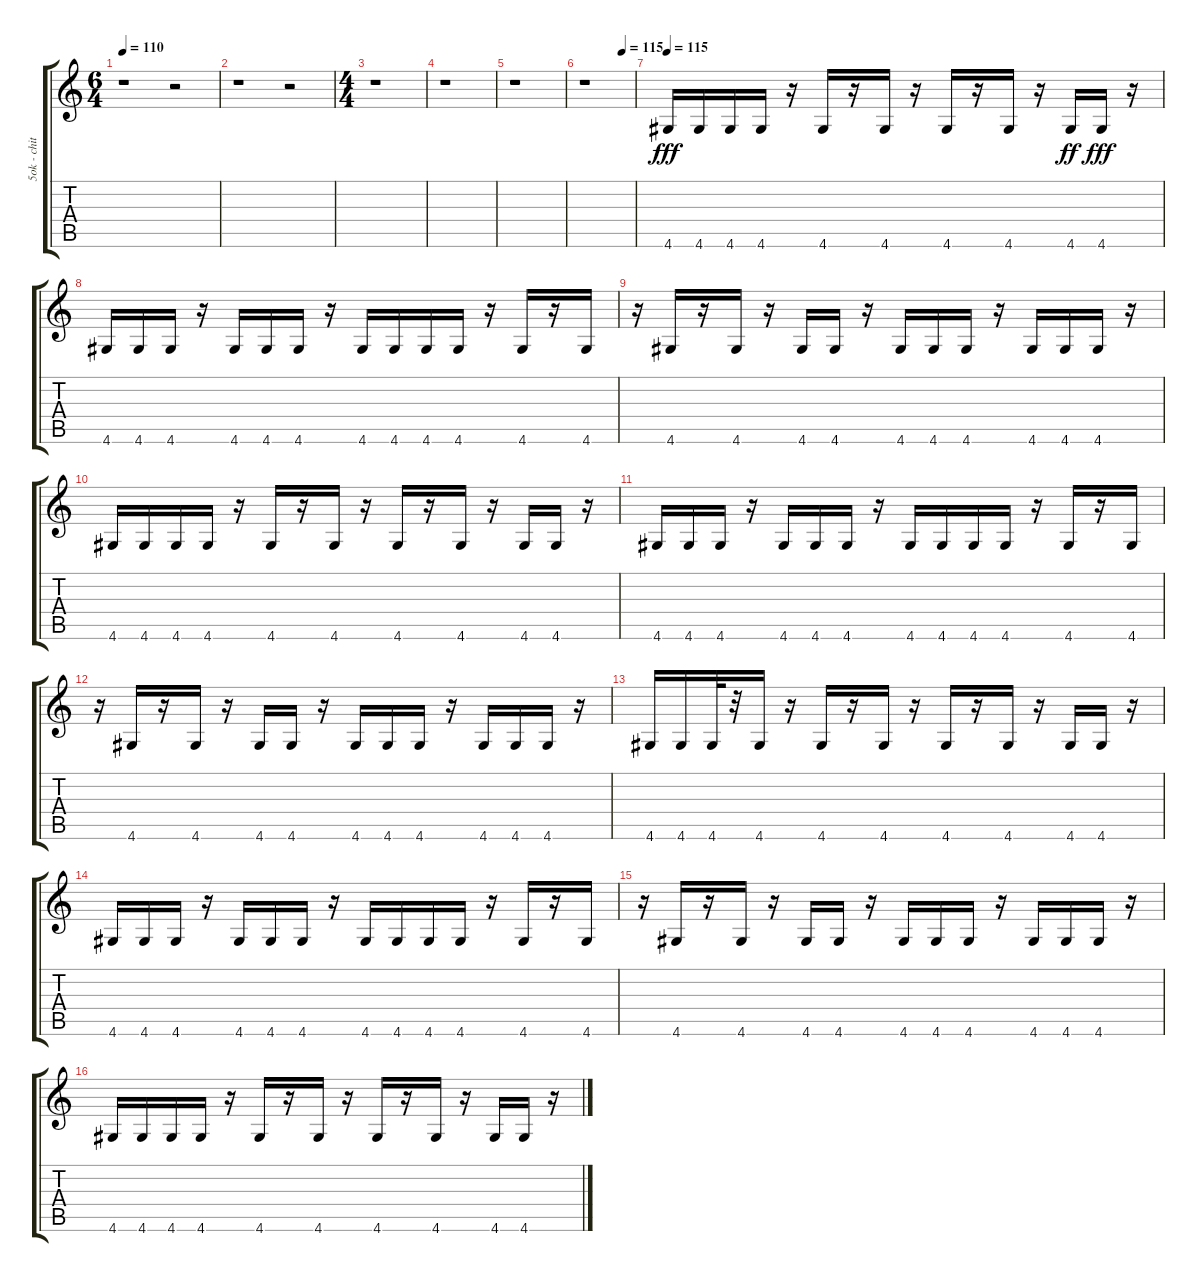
\track ("5ok - chitarra main" "5ok - chit") {instrument distortionguitar}
\staff {score tabs}
\tuning (E4 B3 G3 D3 A2 E2) {hide}
\ts (6 4)
\tempo 110
\clef g2
\ks c
r.1{dy mf} r.2 |
r.1 r.2 |
\ts (4 4)
r.1 |
r.1 |
r.1 |
\tempo (115 0.7604166666666666)
r.1 |
\tempo 115
4.6.16{dy fff volume 11} 4.6.16 4.6.16 4.6.16 r.16 4.6.16 r.16 4.6.16 r.16 4.6.16 r.16 4.6.16 r.16 4.6.16{dy ff} 4.6.16{dy fff} r.16 |
4.6.16 4.6.16 4.6.16 r.16 4.6.16 4.6.16 4.6.16 r.16 4.6.16 4.6.16 4.6.16 4.6.16 r.16 4.6.16 r.16 4.6.16 |
r.16 4.6.16 r.16 4.6.16 r.16 4.6.16 4.6.16 r.16 4.6.16 4.6.16 4.6.16 r.16 4.6.16 4.6.16 4.6.16 r.16 |
4.6.16 4.6.16 4.6.16 4.6.16 r.16 4.6.16 r.16 4.6.16 r.16 4.6.16 r.16 4.6.16 r.16 4.6.16 4.6.16 r.16 |
4.6.16 4.6.16 4.6.16 r.16 4.6.16 4.6.16 4.6.16 r.16 4.6.16 4.6.16 4.6.16 4.6.16 r.16 4.6.16 r.16 4.6.16 |
r.16 4.6.16 r.16 4.6.16 r.16 4.6.16 4.6.16 r.16 4.6.16 4.6.16 4.6.16 r.16 4.6.16 4.6.16 4.6.16 r.16 |
4.6.16 4.6.16 4.6.32 r.32 4.6.16 r.16 4.6.16 r.16 4.6.16 r.16 4.6.16 r.16 4.6.16 r.16 4.6.16 4.6.16 r.16 |
4.6.16 4.6.16 4.6.16 r.16 4.6.16 4.6.16 4.6.16 r.16 4.6.16 4.6.16 4.6.16 4.6.16 r.16 4.6.16 r.16 4.6.16 |
r.16 4.6.16 r.16 4.6.16 r.16 4.6.16 4.6.16 r.16 4.6.16 4.6.16 4.6.16 r.16 4.6.16 4.6.16 4.6.16 r.16 |
4.6.16 4.6.16 4.6.16 4.6.16 r.16 4.6.16 r.16 4.6.16 r.16 4.6.16 r.16 4.6.16 r.16 4.6.16 4.6.16 r.16
